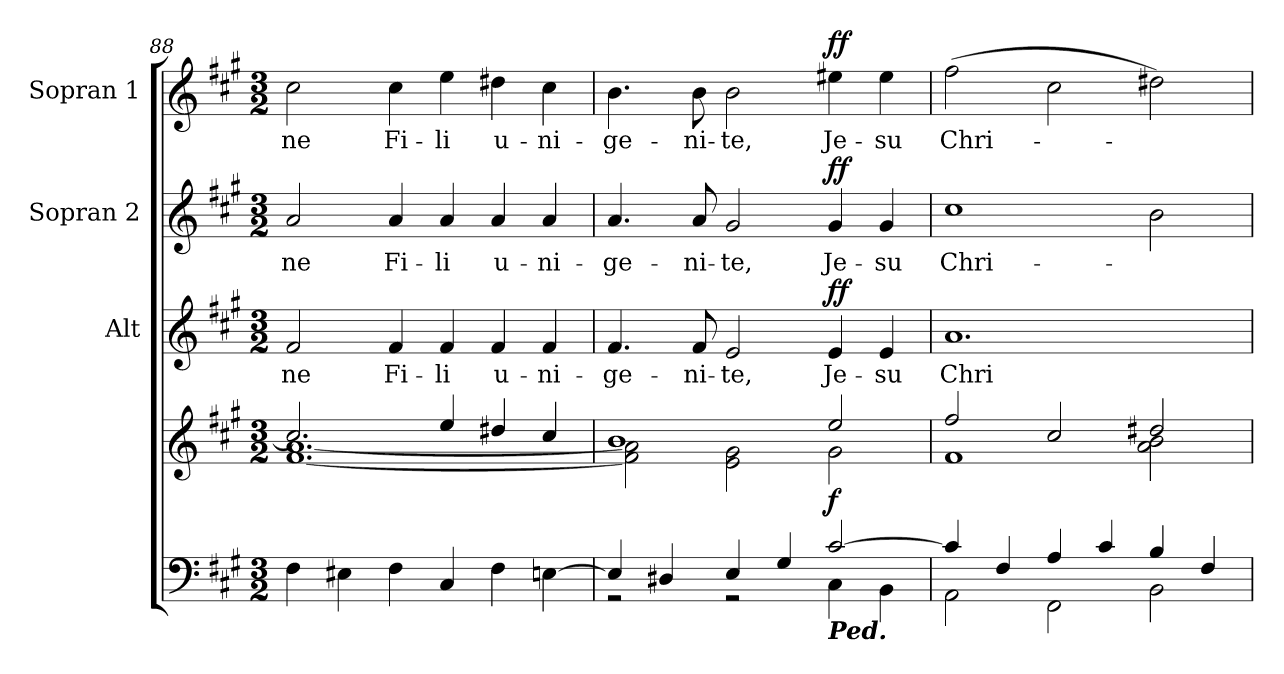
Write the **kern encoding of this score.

**kern	**kern	**dynam	**kern	**text	**dynam	**kern	**text	**dynam	**kern	**text	**dynam
*part4	*part4	*part4	*part3	*part3	*part3	*part2	*part2	*part2	*part1	*part1	*part1
*staff5	*staff4	*staff4/5	*staff3	*staff3	*staff3	*staff2	*staff2	*staff2	*staff1	*staff1	*staff1
*	*	*	*I"Alt	*	*	*I"Sopran 2	*	*	*I"Sopran 1	*	*
*	*	*	*I'A.	*	*	*I'S. 2	*	*	*I'S. 1	*	*
*clefF4	*clefG2	*	*clefG2	*	*	*clefG2	*	*	*clefG2	*	*
*k[f#c#g#]	*k[f#c#g#]	*	*k[f#c#g#]	*	*	*k[f#c#g#]	*	*	*k[f#c#g#]	*	*
*A:	*A:	*	*A:	*	*	*A:	*	*	*A:	*	*
*M3/2	*M3/2	*	*M3/2	*	*	*M3/2	*	*	*M3/2	*	*
=88	=88	=88	=88	=88	=88	=88	=88	=88	=88	=88	=88
*	*^	*	*	*	*	*	*	*	*	*	*
!	!	!	!	!	!LO:LY:b	!	!	!LO:LY:b	!	!	!LO:LY:b	!
4F#\	2.cc#/]	[<1.f# [<1.a	.	2f#/	-ne	.	2a/	-ne	.	2cc#\	-ne	.
4E#X\	.	.	.	.	.	.	.	.	.	.	.	.
!	!	!	!	!	!LO:LY:b	!	!	!LO:LY:b	!	!	!LO:LY:b	!
4F#\	.	.	.	4f#/	Fi-	.	4a/	Fi-	.	4cc#\	Fi-	.
!	!	!	!	!	!LO:LY:b	!	!	!LO:LY:b	!	!	!LO:LY:b	!
4C#/	4ee/	.	.	4f#/	-li	.	4a/	-li	.	4ee\	-li	.
!	!	!	!	!	!LO:LY:b	!	!	!LO:LY:b	!	!	!LO:LY:b	!
4F#\	4dd#X/	.	.	4f#/	u-	.	4a/	u-	.	4dd#X\	u-	.
!	!	!	!	!	!LO:LY:b	!	!	!LO:LY:b	!	!	!LO:LY:b	!
[4En\	4cc#/	.	.	4f#/	-ni-	.	4a/	-ni-	.	4cc#\	-ni-	.
=89	=89	=89	=89	=89	=89	=89	=89	=89	=89	=89	=89	=89
*^	*	*	*	*	*	*	*	*	*	*	*	*
!	!	!	!	!	!	!LO:LY:b	!	!	!LO:LY:b	!	!	!LO:LY:b	!
4E/]	2rGG	1b	2f#\] 2a\]	.	4.f#/	-ge-	.	4.a/	-ge-	.	4.b\	-ge-	.
4D#X/	.	.	.	.	.	.	.	.	.	.	.	.	.
!	!	!	!	!	!	!LO:LY:b	!	!	!LO:LY:b	!	!	!LO:LY:b	!
.	.	.	.	.	8f#/	-ni-	.	8a/	-ni-	.	8b\	-ni-	.
!	!	!	!	!	!	!LO:LY:b	!	!	!LO:LY:b	!	!	!LO:LY:b	!
4E/	2rGG	.	2e\ 2g#\	.	2e/	-te,	.	2g#/	-te,	.	2b\	-te,	.
4G#/	.	.	.	.	.	.	.	.	.	.	.	.	.
!LO:TX:b:Bi:t=Ped.	!	!	!	!	!	!	!	!	!	!	!	!	!
!	!	!	!	!LO:DY:b	!	!LO:LY:b	!LO:DY:a	!	!LO:LY:b	!LO:DY:a	!	!LO:LY:b	!LO:DY:a
[>2c#/	4C#\	2ee/	2g#\	f	4e/	Je-	ff	4g#/	Je-	ff	4ee#X\	Je-	ff
!	!	!	!	!	!	!LO:LY:b	!	!	!LO:LY:b	!	!	!LO:LY:b	!
.	4BB\	.	.	.	4e/	-su	.	4g#/	-su	.	4ee#\	-su	.
!!LO:PB:g=z
=90	=90	=90	=90	=90	=90	=90	=90	=90	=90	=90	=90	=90	=90
!	!	!	!	!	!	!LO:LY:b	!	!	!LO:LY:b	!	!	!LO:LY:b	!
4c#/]	2AA\	2ff#/	1f#	.	1.a	Chri-	.	1cc#	Chri-	.	(>2ff#\	Chri-	.
4F#/	.	.	.	.	.	.	.	.	.	.	.	.	.
4A/	2FF#\	2cc#/	.	.	.	.	.	.	.	.	2cc#\	.	.
4c#/	.	.	.	.	.	.	.	.	.	.	.	.	.
4B/	2BB\	2dd#X/	2a\ 2b\	.	.	.	.	2b\	.	.	2dd#X\)	.	.
4F#/	.	.	.	.	.	.	.	.	.	.	.	.	.
*v	*v	*	*	*	*	*	*	*	*	*	*	*	*
*	*v	*v	*	*	*	*	*	*	*	*	*	*
=	=	=	=	=	=	=	=	=	=	=	=
*-	*-	*-	*-	*-	*-	*-	*-	*-	*-	*-	*-
